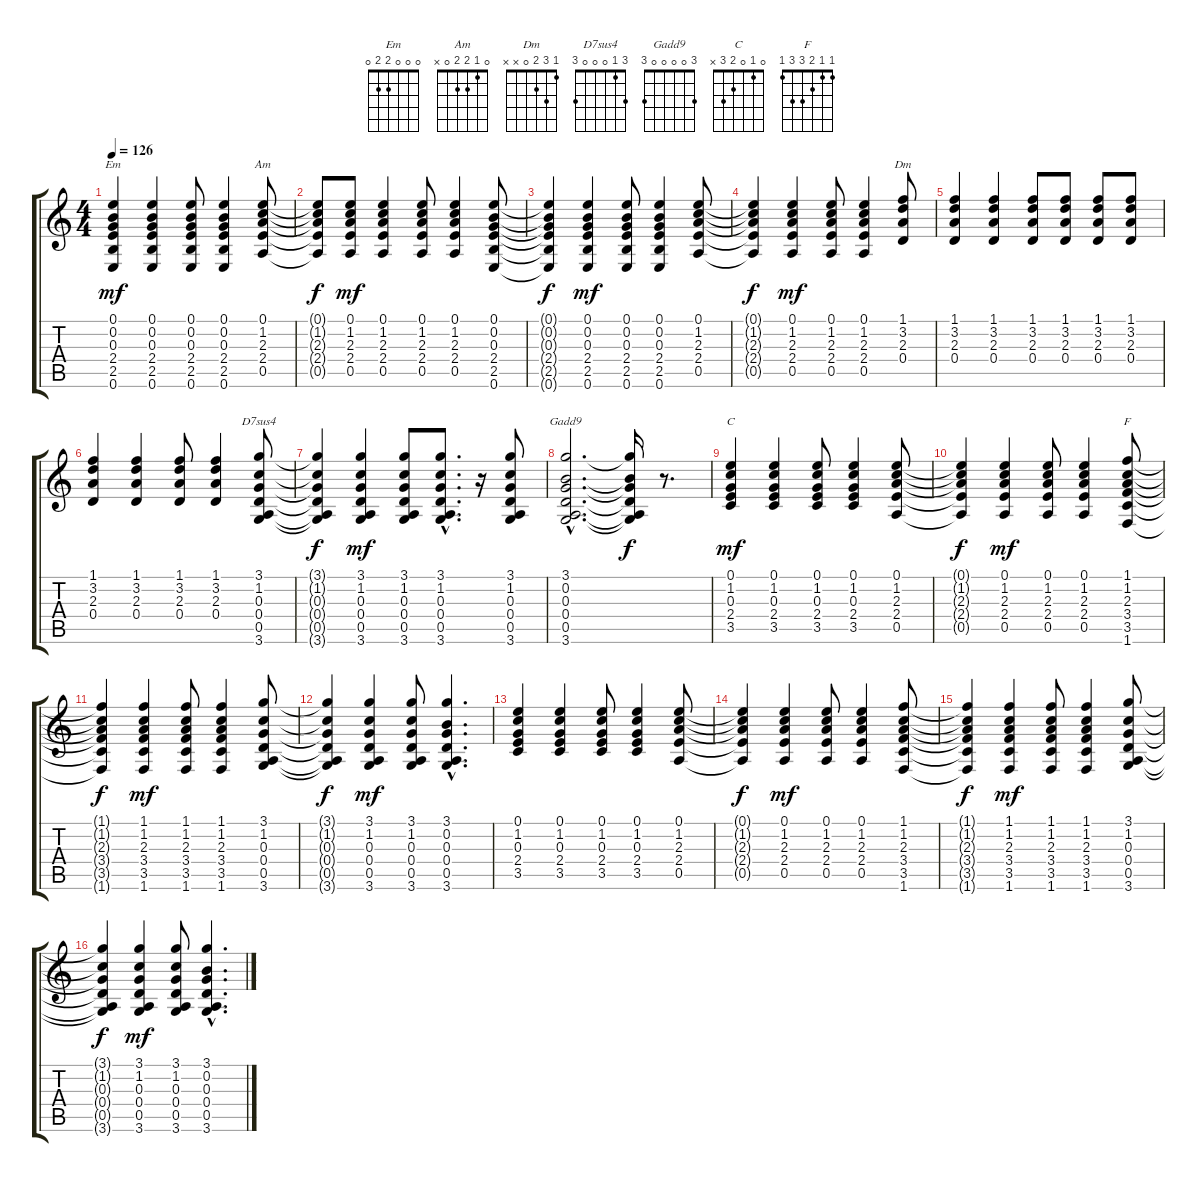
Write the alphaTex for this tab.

\track "" {instrument acousticguitarsteel}
\staff {score tabs}
\tuning (E4 B3 G3 D3 A2 E2) {hide}
\chord ("Em" 0 0 0 2 2 0)
\chord ("Am" 0 1 2 2 0 x)
\chord ("Dm" 1 3 2 0 x x)
\chord ("D7sus4" 3 1 0 0 0 3)
\chord ("Gadd9" 3 0 0 0 0 3)
\chord ("C" 0 1 0 2 3 x)
\chord ("F" 1 1 2 3 3 1)
\ts (4 4)
\tempo 126
\clef g2
\ks c
(0.1 0.2 0.3 2.4 2.5 0.6).4{ch "Em" dy mf} (0.1 0.2 0.3 2.4 2.5 0.6).4 (0.1 0.2 0.3 2.4 2.5 0.6).8 (0.1 0.2 0.3 2.4 2.5 0.6).4 (0.1 1.2 2.3 2.4 0.5).8{ch "Am"} |
(0.1{t} 1.2{t} 2.3{t} 2.4{t} 0.5{t}).8{dy f} (0.1 1.2 2.3 2.4 0.5).8{dy mf} (0.1 1.2 2.3 2.4 0.5).4 (0.1 1.2 2.3 2.4 0.5).8 (0.1 1.2 2.3 2.4 0.5).4 (0.1 0.2 0.3 2.4 2.5 0.6).8 |
(0.1{t} 0.2{t} 0.3{t} 2.4{t} 2.5{t} 0.6{t}).4{dy f} (0.1 0.2 0.3 2.4 2.5 0.6).4{dy mf} (0.1 0.2 0.3 2.4 2.5 0.6).8 (0.1 0.2 0.3 2.4 2.5 0.6).4 (0.1 1.2 2.3 2.4 0.5).8 |
(0.1{t} 1.2{t} 2.3{t} 2.4{t} 0.5{t}).4{dy f} (0.1 1.2 2.3 2.4 0.5).4{dy mf} (0.1 1.2 2.3 2.4 0.5).8 (0.1 1.2 2.3 2.4 0.5).4 (1.1 3.2 2.3 0.4).8{ch "Dm"} |
(1.1 3.2 2.3 0.4).4 (1.1 3.2 2.3 0.4).4 (1.1 3.2 2.3 0.4).8 (1.1 3.2 2.3 0.4).8 (1.1 3.2 2.3 0.4).8 (1.1 3.2 2.3 0.4).8 |
(1.1 3.2 2.3 0.4).4 (1.1 3.2 2.3 0.4).4 (1.1 3.2 2.3 0.4).8 (1.1 3.2 2.3 0.4).4 (3.1 1.2 0.3 0.4 0.5 3.6).8{ch "D7sus4"} |
(3.1{t} 1.2{t} 0.3{t} 0.4{t} 0.5{t} 3.6{t}).4{dy f} (3.1 1.2 0.3 0.4 0.5 3.6).4{dy mf} (3.1 1.2 0.3 0.4 0.5 3.6).8 (3.1{hac} 1.2{hac} 0.3{hac} 0.4{hac} 0.5{hac} 3.6{hac}).8{d} r.16 (3.1 1.2 0.3 0.4 0.5 3.6).8 |
(3.1{hac} 0.2{hac} 0.3{hac} 0.4{hac} 0.5{hac} 3.6{hac}).2{d ch "Gadd9"} (3.1{t} 0.2{t} 0.3{t} 0.4{t} 0.5{t} 3.6{t}).16{dy f} r.8{d} |
(0.1 1.2 0.3 2.4 3.5).4{ch "C" dy mf} (0.1 1.2 0.3 2.4 3.5).4 (0.1 1.2 0.3 2.4 3.5).8 (0.1 1.2 0.3 2.4 3.5).4 (0.1 1.2 2.3 2.4 0.5).8 |
(0.1{t} 1.2{t} 2.3{t} 2.4{t} 0.5{t}).4{dy f} (0.1 1.2 2.3 2.4 0.5).4{dy mf} (0.1 1.2 2.3 2.4 0.5).8 (0.1 1.2 2.3 2.4 0.5).4 (1.1 1.2 2.3 3.4 3.5 1.6).8{ch "F"} |
(1.1{t} 1.2{t} 2.3{t} 3.4{t} 3.5{t} 1.6{t}).4{dy f} (1.1 1.2 2.3 3.4 3.5 1.6).4{dy mf} (1.1 1.2 2.3 3.4 3.5 1.6).8 (1.1 1.2 2.3 3.4 3.5 1.6).4 (3.1 1.2 0.3 0.4 0.5 3.6).8 |
(3.1{t} 1.2{t} 0.3{t} 0.4{t} 0.5{t} 3.6{t}).4{dy f} (3.1 1.2 0.3 0.4 0.5 3.6).4{dy mf} (3.1 1.2 0.3 0.4 0.5 3.6).8 (3.1{hac} 0.2{hac} 0.3{hac} 0.4{hac} 0.5{hac} 3.6{hac}).4{d} |
(0.1 1.2 0.3 2.4 3.5).4 (0.1 1.2 0.3 2.4 3.5).4 (0.1 1.2 0.3 2.4 3.5).8 (0.1 1.2 0.3 2.4 3.5).4 (0.1 1.2 2.3 2.4 0.5).8 |
(0.1{t} 1.2{t} 2.3{t} 2.4{t} 0.5{t}).4{dy f} (0.1 1.2 2.3 2.4 0.5).4{dy mf} (0.1 1.2 2.3 2.4 0.5).8 (0.1 1.2 2.3 2.4 0.5).4 (1.1 1.2 2.3 3.4 3.5 1.6).8 |
(1.1{t} 1.2{t} 2.3{t} 3.4{t} 3.5{t} 1.6{t}).4{dy f} (1.1 1.2 2.3 3.4 3.5 1.6).4{dy mf} (1.1 1.2 2.3 3.4 3.5 1.6).8 (1.1 1.2 2.3 3.4 3.5 1.6).4 (3.1 1.2 0.3 0.4 0.5 3.6).8 |
(3.1{t} 1.2{t} 0.3{t} 0.4{t} 0.5{t} 3.6{t}).4{dy f} (3.1 1.2 0.3 0.4 0.5 3.6).4{dy mf} (3.1 1.2 0.3 0.4 0.5 3.6).8 (3.1{hac} 0.2{hac} 0.3{hac} 0.4{hac} 0.5{hac} 3.6{hac}).4{d}
